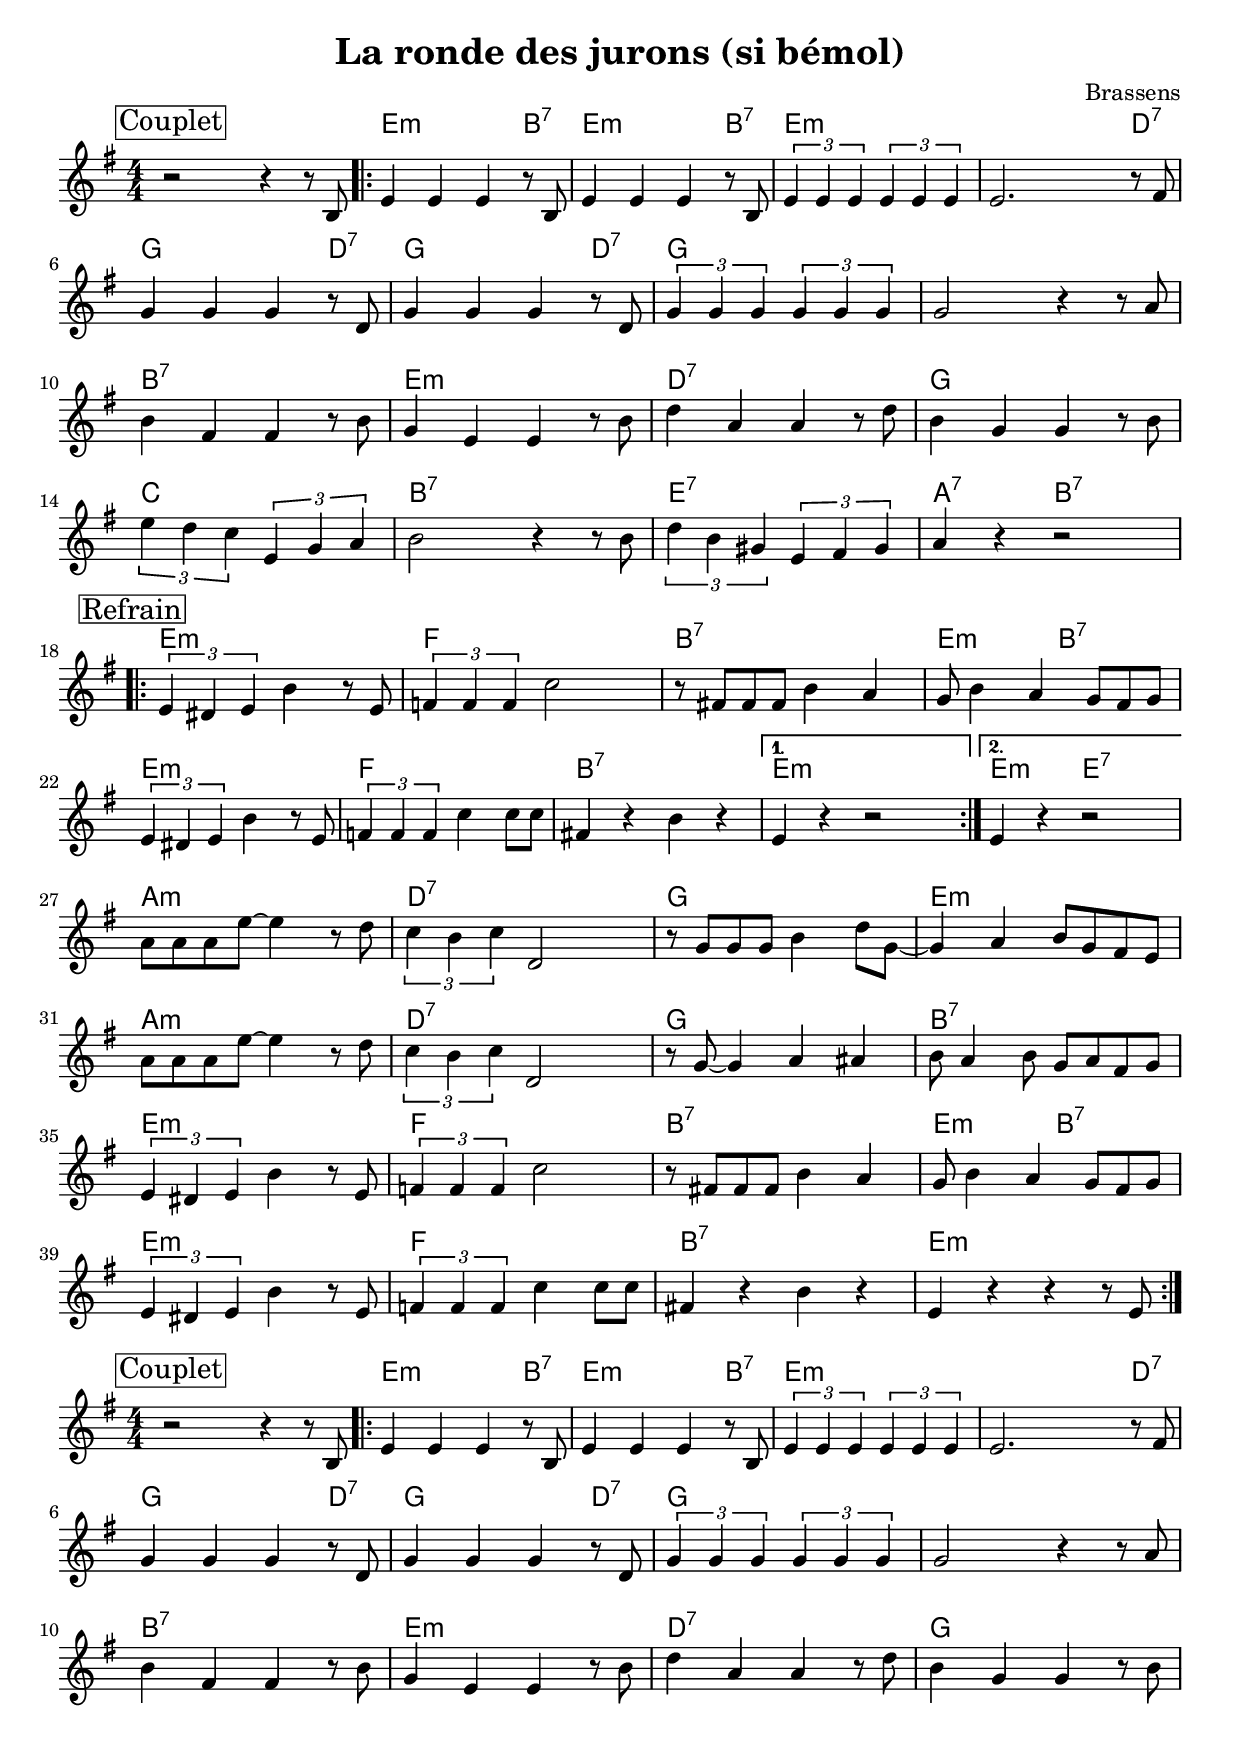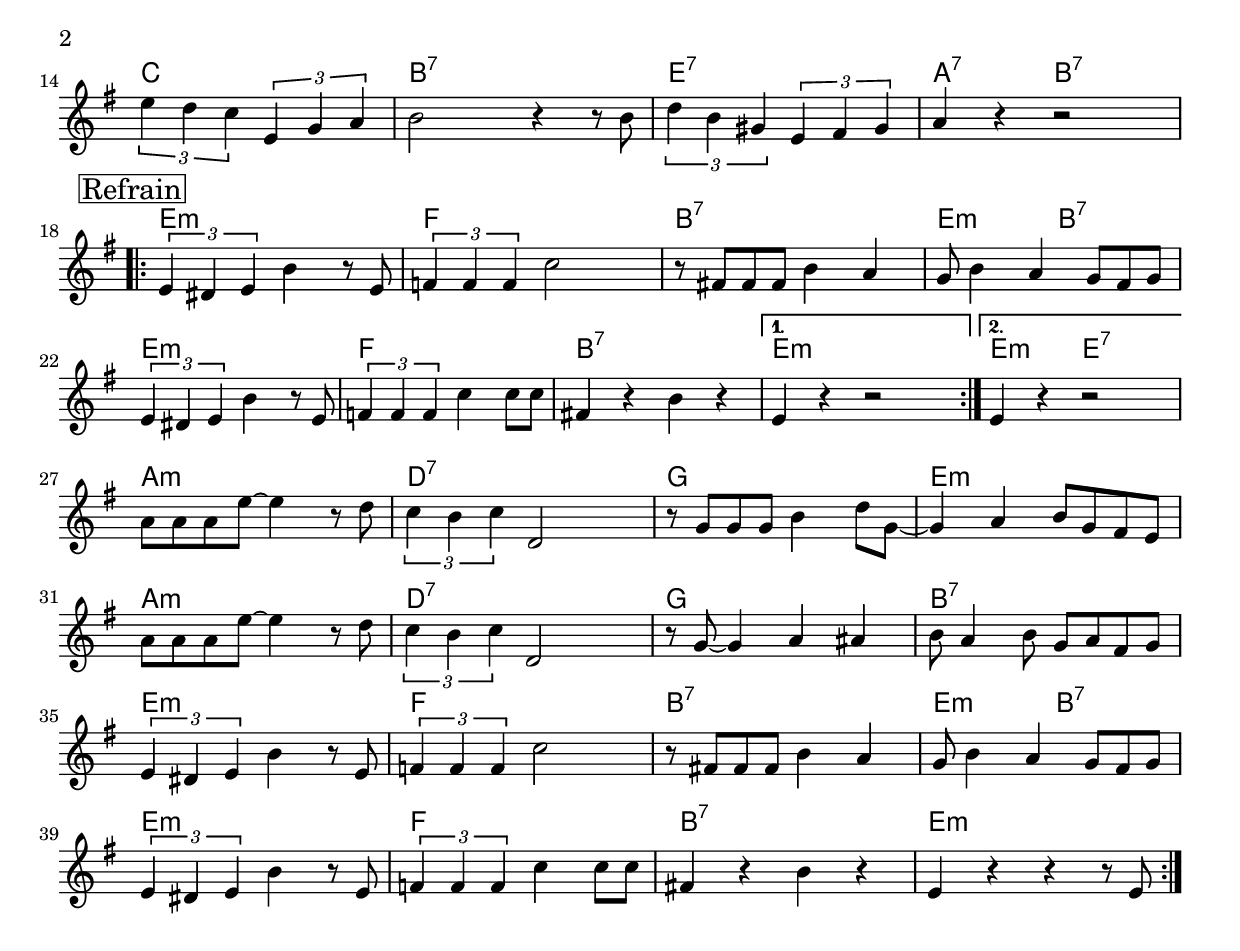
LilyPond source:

\version "2.18.2"	

noteCibleTransposition =   d   % c         % d pour Si b %  a, pour Mi b

ton = " (si bémol)"

indent = 0

melodie =  \relative c'{
  \key d \minor
  \numericTimeSignature
  \time 4/4

  \mark \markup {\box Couplet}

  r2 r4 r8 a8 |
  \repeat volta 2 {

    d4 d d r8 a | d4 d d r8 a | \tuplet 3/2 {d4 d d} \tuplet 3/2 {d4 d d} | d2. r8 e | \break
    f4 f f r8 c | f4 f f r8 c | \tuplet 3/2 {f4 f f} \tuplet 3/2 {f4 f f} | f2 r4 r8 g | \break
    a4 e e r8 a | f4 d d r8 a' | c4 g g r8 c | a4 f f r8 a | \break
    \tuplet 3/2 {d4 c bes} \tuplet 3/2 {d, f g} | a2 r4 r8 a | \tuplet 3/2 {c4 a fis} \tuplet 3/2 {d e fis} | g4 r4 r2 | \break
    
    \mark \markup {\box Refrain}
    \repeat volta 2 {
      \tuplet 3/2 {d4 cis d} a'4 r8  d, | \tuplet 3/2 {ees4 ees ees} bes'2 | r8 e,!8 e8 e8 a4 g4 | f8 a4 g4 f8 e8 f | \break
      \tuplet 3/2 {d4 cis d} a'4 r8  d, | \tuplet 3/2 {ees4 ees ees} bes'4 bes8 bes | e,!4 r a r | }
    \alternative { {d,4 r r2 } {d4 r r2 } } \break
    g8 g g d'~ d4 r8 c | \tuplet 3/2 {bes4 a bes} c,2 | r8 f f f a4 c8 f,~ | f4 g4 a8 f e d | \break
    g8 g g d'~ d4 r8 c | \tuplet 3/2 {bes4 a bes} c,2 | r8 f~ f4 g gis | a8  g4 a8 f g e f | \break
    \tuplet 3/2 {d4 cis d} a'4 r8  d, | \tuplet 3/2 {ees4 ees ees} bes'2 | r8 e,!8 e8 e8 a4 g4 | f8 a4 g4 f8 e8 f | \break
    \tuplet 3/2 {d4 cis d} a'4 r8  d, | \tuplet 3/2 {ees4 ees ees} bes'4 bes8 bes | e,!4 r a r | d, r r4 r8 d8 | \break
    }
  
}




harmonie =  \chordmode{
  
  s1 | d2.:min a4:7 | d2.:min a4:7 | d1:min | s2. c4:7 |
  f2. c4:7 | f2. c4:7 | f1 | s |
  a1:7 | d:min | c:7 | f
  bes | a:7 | d:7 | g2:7 a:7

  \repeat volta 2 {
  d1:min | ees | a:7 | d2:min a:7 |
  d1:min | ees | a:7 |}
  \alternative { {d:min} {| d2:min d:7|} }
  g1:min | c:7 | f | d:min |
  g1:min | c:7 | f | a:7 |
  d1:min | ees | a:7 | d2:min a:7 |
  d1:min | ees | a:7 | d:min |
  
}



\header {
  title = #(string-append "La ronde des jurons" ton )
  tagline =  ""
  composer = "Brassens"
}



\score{
  <<
    \new ChordNames {
      \transpose c \noteCibleTransposition{
	\harmonie
      }
    }
    \new Staff { 
      \transpose c \noteCibleTransposition {
      \melodie
      }
    }
  >>
  \layout{ \context {      \Score      proportionalNotationDuration = #(ly:make-moment 4 30     )   } }
}






\score{
  <<
    \new ChordNames {
      \transpose c \noteCibleTransposition{
	\harmonie
      }
    }
    \new Staff  {
      \transpose c \noteCibleTransposition{ \melodie }
    }
  >>
  \layout{ \context {      \Score      proportionalNotationDuration = #(ly:make-moment 4 30     )   } }
}


